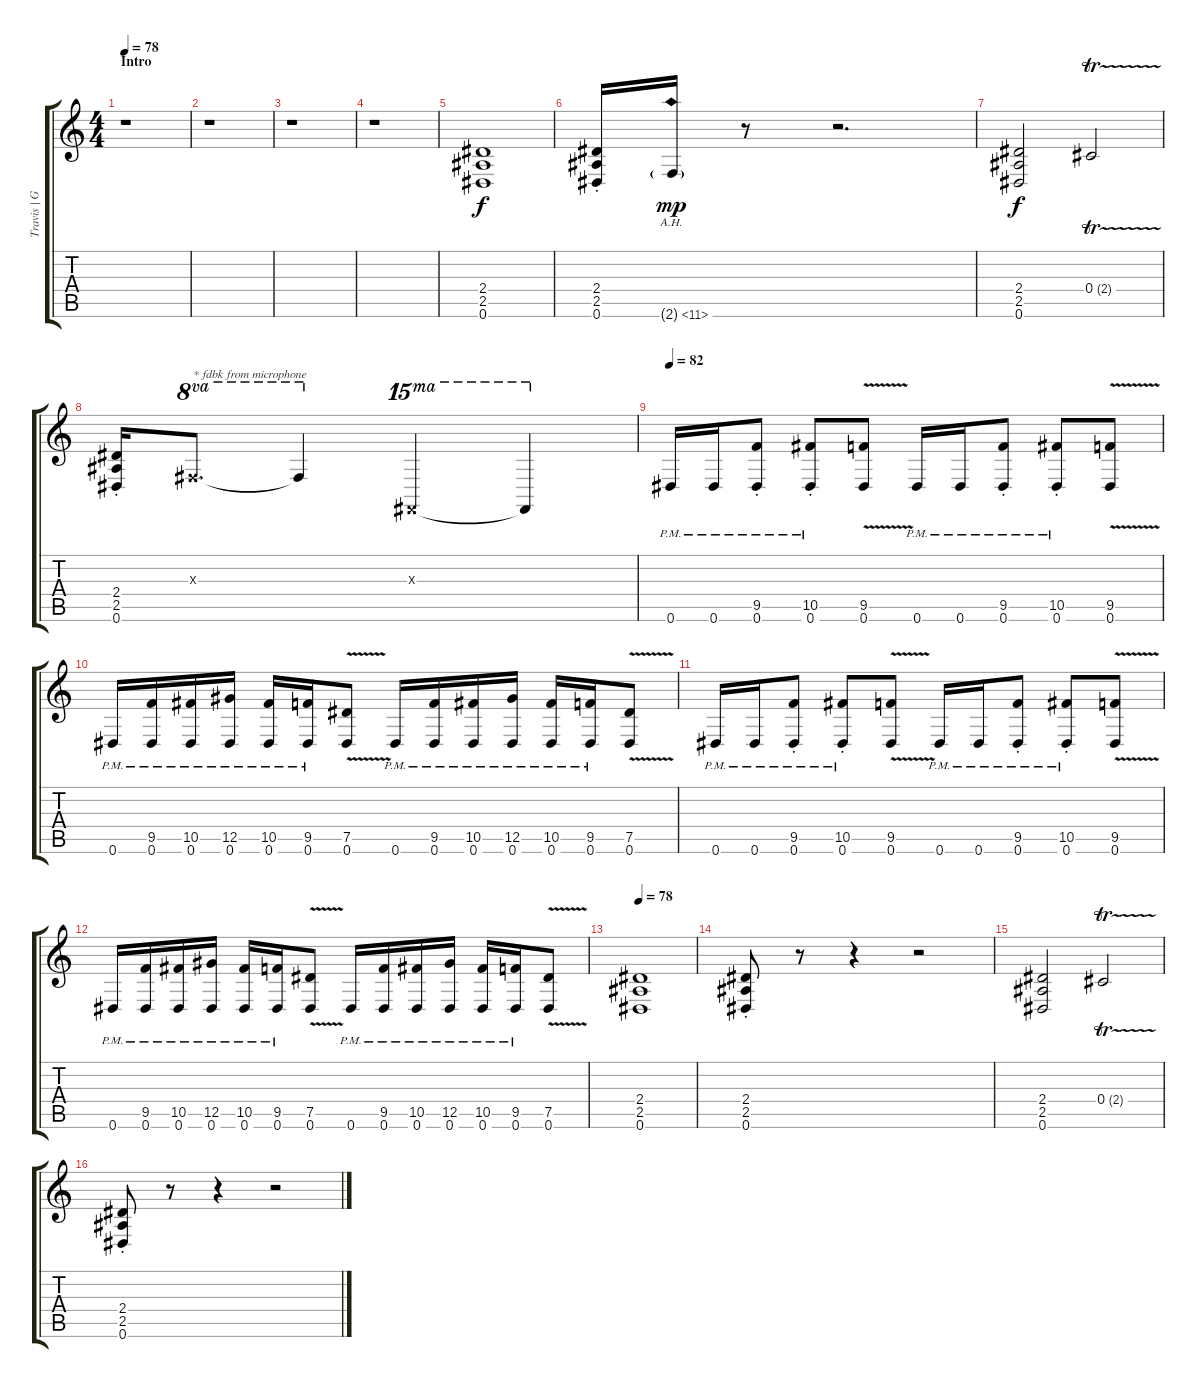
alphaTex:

\track ("Travis | Gtr. 2" "Travis | G") {instrument overdrivenguitar}
\staff {score tabs}
\tuning (Eb4 Bb3 Gb3 Db3 Ab2 Eb2) {hide}
\ts (4 4)
\section ("" "Intro")
\tempo 78
\clef g2
\ks c
r.1{dy f instrument overdrivenguitar} |
r.1 |
r.1 |
r.1 |
(2.4 2.5 0.6).1 |
(2.4{st} 2.5{st} 0.6{st}).16 2.6{ah 9 g}.16{dy mp} r.8 r.2{d} |
(2.4 2.5 0.6).2{dy f} 0.4{tr (2 32)}.2 |
(2.4{st} 2.5{st} 0.6{st}).16 0.3{x}.8{d ot 8va txt "* fdbk from microphone"} 0.3{t}.4{ot 8va} 0.3{x}.4{ot 15ma} 0.3{t}.4{ot 15ma} |
\tempo 82
0.6{pm}.16 0.6{pm}.16 (9.5{pm st} 0.6{pm st}).8 (10.5{pm st} 0.6{pm st}).8 (9.5{v} 0.6).8 0.6{pm}.16 0.6{pm}.16 (9.5{pm st} 0.6{pm st}).8 (10.5{pm st} 0.6{pm st}).8 (9.5{v} 0.6).8 |
0.6{pm}.16 (9.5{pm} 0.6{pm}).16 (10.5{pm} 0.6{pm}).16 (12.5{pm} 0.6{pm}).16 (10.5{pm} 0.6{pm}).16 (9.5{pm} 0.6{pm}).16 (7.5{v} 0.6).8 0.6{pm}.16 (9.5{pm} 0.6{pm}).16 (10.5{pm} 0.6{pm}).16 (12.5{pm} 0.6{pm}).16 (10.5{pm} 0.6{pm}).16 (9.5{pm} 0.6{pm}).16 (7.5{v} 0.6).8 |
0.6{pm}.16 0.6{pm}.16 (9.5{pm st} 0.6{pm st}).8 (10.5{pm st} 0.6{pm st}).8 (9.5{v} 0.6).8 0.6{pm}.16 0.6{pm}.16 (9.5{pm st} 0.6{pm st}).8 (10.5{pm st} 0.6{pm st}).8 (9.5{v} 0.6).8 |
0.6{pm}.16 (9.5{pm} 0.6{pm}).16 (10.5{pm} 0.6{pm}).16 (12.5{pm} 0.6{pm}).16 (10.5{pm} 0.6{pm}).16 (9.5{pm} 0.6{pm}).16 (7.5{v} 0.6).8 0.6{pm}.16 (9.5{pm} 0.6{pm}).16 (10.5{pm} 0.6{pm}).16 (12.5{pm} 0.6{pm}).16 (10.5{pm} 0.6{pm}).16 (9.5{pm} 0.6{pm}).16 (7.5{v} 0.6).8 |
\tempo 78
(2.4 2.5 0.6).1 |
(2.4{st} 2.5{st} 0.6{st}).8 r.8 r.4 r.2 |
(2.4 2.5 0.6).2 0.4{tr (2 32)}.2 |
(2.4{st} 2.5{st} 0.6{st}).8 r.8 r.4 r.2
